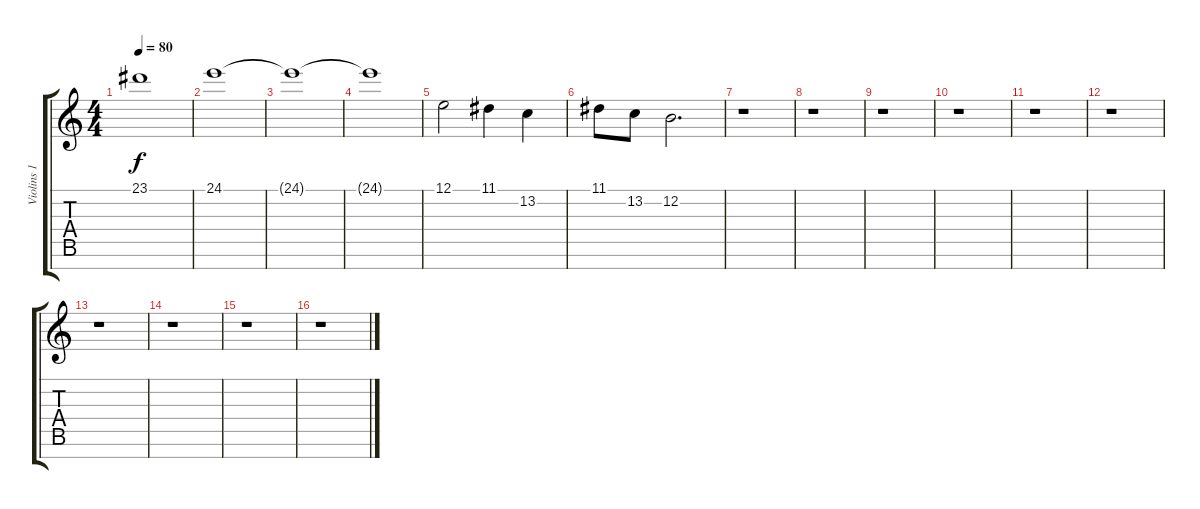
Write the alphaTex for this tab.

\track ("Violins 1" "Violins 1") {instrument stringensemble1}
\staff {score tabs}
\tuning (E4 B3 G3 D3 A2 E2 B1) {hide}
\ts (4 4)
\tempo 80
\clef g2
\ks c
23.1.1{dy f} |
24.1.1 |
24.1{t}.1 |
24.1{t}.1 |
12.1.2 11.1.4 13.2.4 |
11.1.8 13.2.8 12.2.2{d} |
r.1 |
r.1 |
r.1 |
r.1 |
r.1 |
r.1 |
r.1 |
r.1 |
r.1 |
r.1
